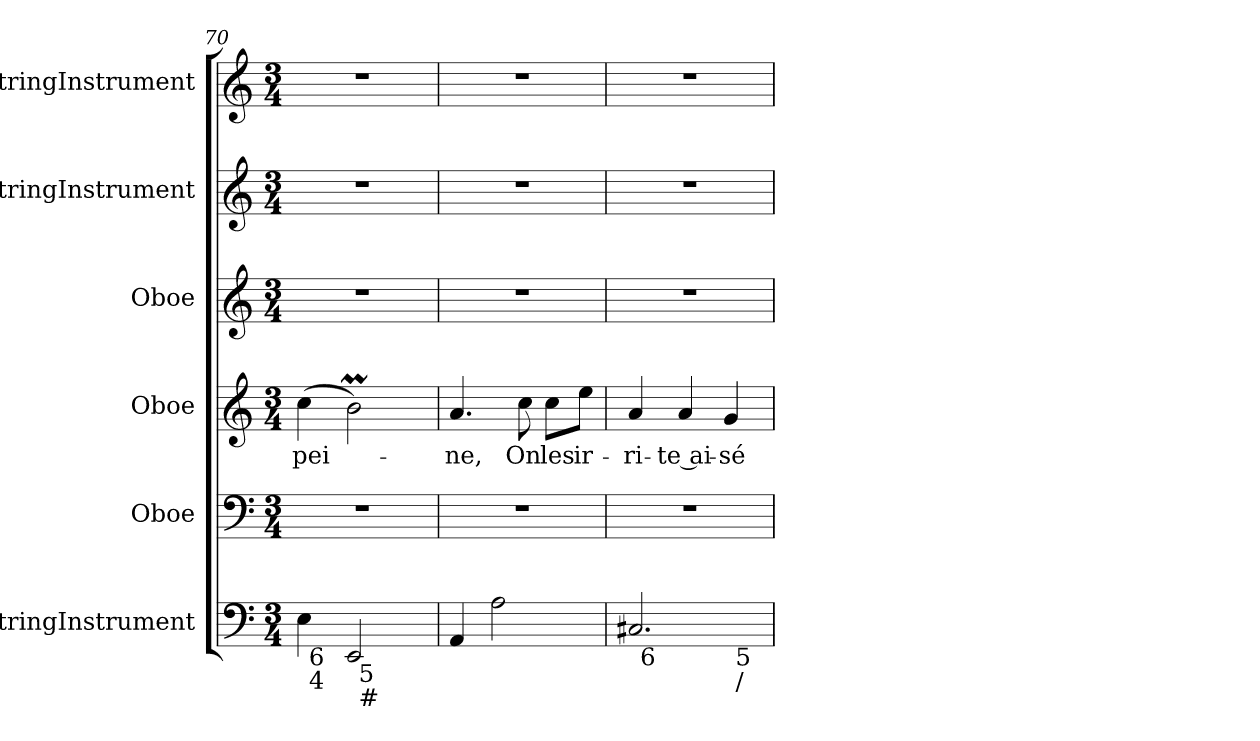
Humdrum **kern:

**kern	**kern	**kern	**text	**kern	**kern	**kern
*part6	*part5	*part4	*part4	*part3	*part2	*part1
*staff6	*staff5	*staff4	*staff4	*staff3	*staff2	*staff1
*I"StringInstrument	*I"Oboe	*I"Oboe	*	*I"Oboe	*I"StringInstrument	*I"StringInstrument
*I'Str	*I'Ob	*I'Ob	*	*I'Ob	*I'Str	*I'Str
*clefF4	*clefF4	*clefG2	*	*clefG2	*clefG2	*clefG2
*k[]	*k[]	*k[]	*	*k[]	*k[]	*k[]
*C:	*C:	*C:	*	*C:	*C:	*C:
*M3/4	*M3/4	*M3/4	*	*M3/4	*M3/4	*M3/4
=70	=70	=70	=70	=70	=70	=70
*^	*	*	*	*	*	*
*	*^	*	*	*	*	*	*
4E\	32ryy	4ryy	2.r	(>4cc\	-pei-	2.r	2.r	2.r
!	!LO:TX:b:t=6\n4	!	!	!	!	!	!	!
.	2ryy	.	.	.	.	.	.	.
2EE/	.	32ryy	.	2bm\)	.	.	.	.
!	!	!LO:TX:b:t=5	!	!	!	!	!	!
!	!	!LO:TX:b:t=#	!	!	!	!	!	!
.	.	4...ryy	.	.	.	.	.	.
.	8..ryy	.	.	.	.	.	.	.
*v	*v	*v	*	*	*	*	*	*
=71	=71	=71	=71	=71	=71	=71
4AA/	2.r	4.a/	-ne,	2.r	2.r	2.r
2A\	.	.	.	.	.	.
.	.	8cc\	On	.	.	.
.	.	8cc\L	les	.	.	.
.	.	8ee\J	ir-	.	.	.
=72	=72	=72	=72	=72	=72	=72
*^	*	*	*	*	*	*
2.C#X/	32ryy	2.r	4a/	-ri-	2.r	2.r	2.r
!	!LO:TX:b:t=6	!	!	!	!	!	!
.	2ryy	.	.	.	.	.	.
.	.	.	4a/	-te ai-	.	.	.
.	.	.	4g/	-sé-	.	.	.
!	!LO:TX:b:t=5	!	!	!	!	!	!
!	!LO:TX:b:t=/	!	!	!	!	!	!
.	8..ryy	.	.	.	.	.	.
*v	*v	*	*	*	*	*	*
=	=	=	=	=	=	=
*-	*-	*-	*-	*-	*-	*-
